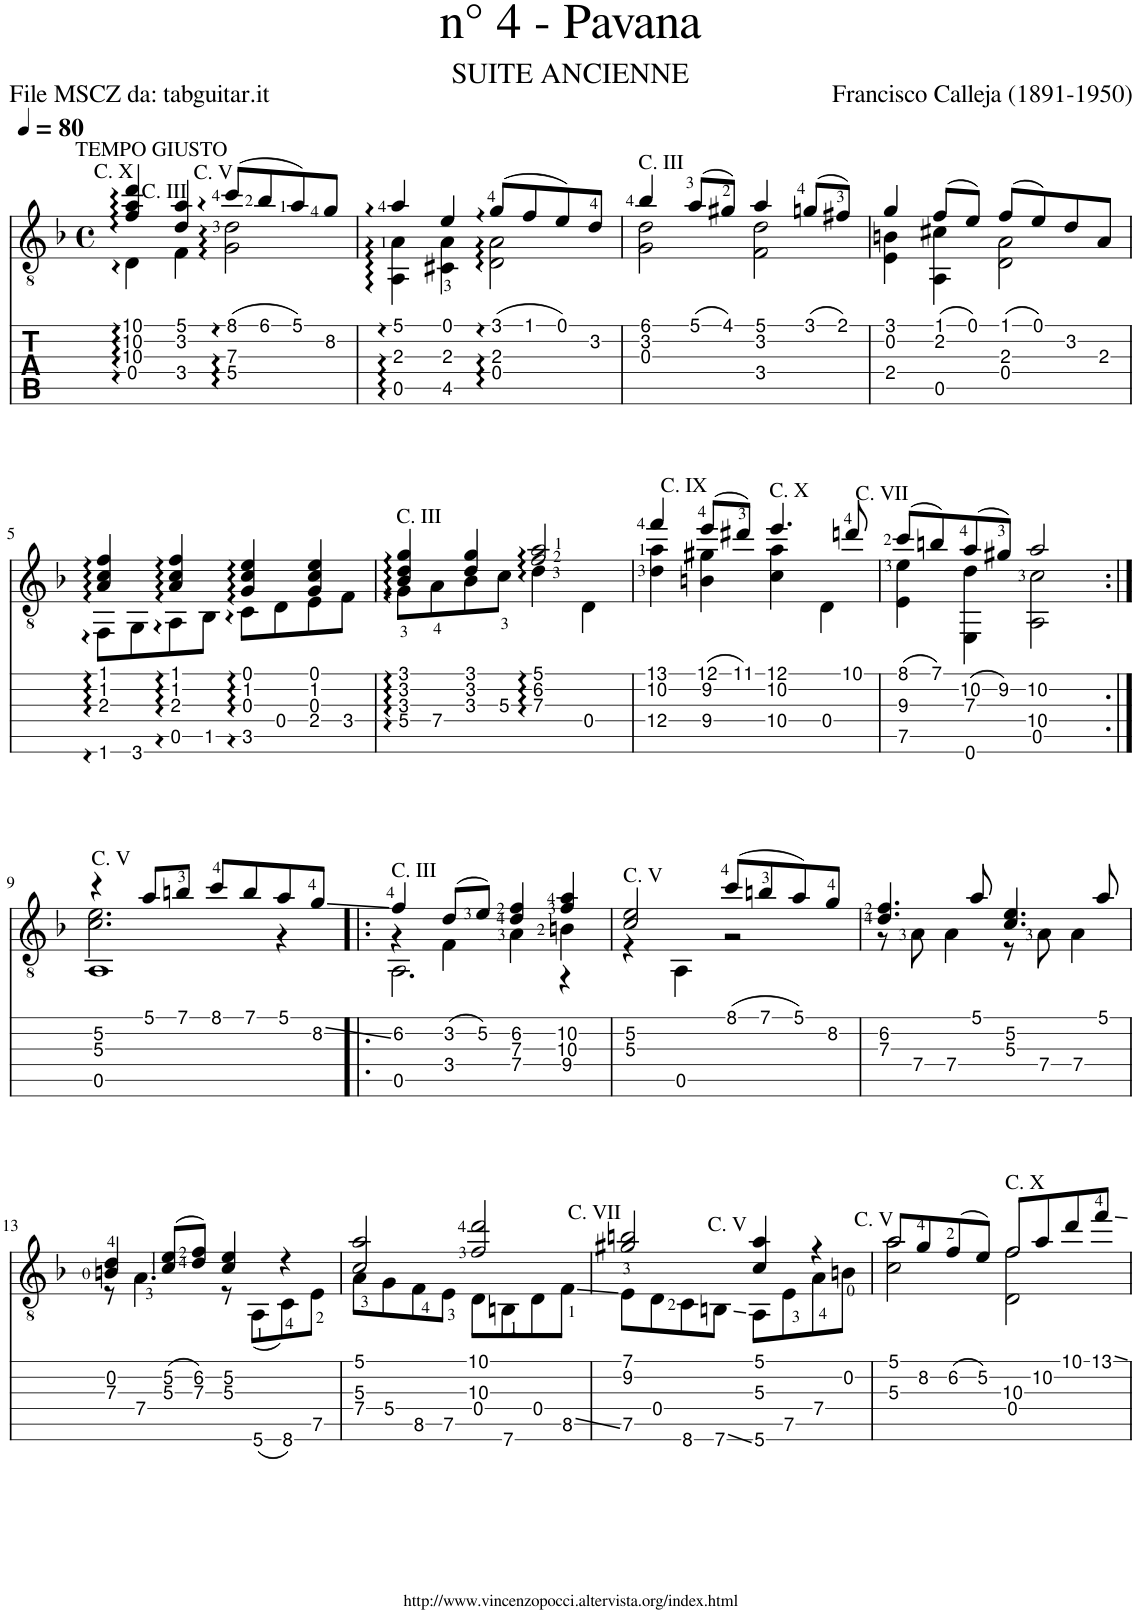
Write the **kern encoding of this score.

**kern	**kern
*part1	*part1
*staff2	*staff1
*I"Guitar	*
*I'Guit.	*
*stria6	*
*	*clefGv2
*k[b-]	*k[b-]
*M4/4	*M4/4
*met(c)	*met(c)
*MM80	*MM80
=1	=1
*^	*^
!	!	!LO:TX:a:t=TEMPO GIUSTO	!
!	!	!LO:TX:a:t=C. X	!
4f:: 4a:: 4dd::	4D::	4f/ 4a/ 4dd/	4D\
!	!	!LO:TX:a:t=C. III	!
4d 4a	4F	4d/ 4a/	4F\
!	!	!LO:TX:a:t=C. V	!
8cc::L	2G:: 2d::	(8cc/L	2G\ 2d\
8b-J	.	8b-/	.
8aL	.	8a/)	.
8gJ	.	8g/J	.
=2	=2	=2	=2
4a::	4AA:: 4A::	4a/	4AA\ 4A\
4e	4C# 4A	4e/	4C#X\ 4A\
8g::L	2D:: 2A::	(8g/L	2D\ 2A\
8fJ	.	8f/	.
8eL	.	8e/)	.
8dJ	.	8d/J	.
=3	=3	=3	=3
!	!	!LO:TX:a:t=C. III	!
4b-	2G 2d	4b-/	2G\ 2d\
8aL	.	(8a/L	.
8g#J	.	8g#X/J)	.
4a	2F 2d	4a/	2F\ 2d\
8gL	.	(8gn/L	.
8f#J	.	8f#X/J)	.
=4	=4	=4	=4
4g	4E 4B	4g/	4E\ 4Bn\
8fL	4AA 4c#	(8f/L	4AA\ 4c#X\
8eJ	.	8e/J)	.
8fL	2D 2A	(8f/L	2D\ 2A\
8eJ	.	8e/)	.
8dL	.	8d/	.
8AJ	.	8A/J	.
!!LO:LB:g=z	!!
=5	=5	=5	=5
4A:: 4c:: 4f::	8FF::L	4A/ 4c/ 4f/	8FF\L
.	8GGJ	.	8GG\
4A:: 4c:: 4f::	8AA::L	4A/ 4c/ 4f/	8AA\
.	8BB-J	.	8BB-\J
4G:: 4c:: 4e::	8C::L	4G/ 4c/ 4e/	8C\L
.	8DJ	.	8D\
4G 4c 4e	8EL	4G/ 4c/ 4e/	8E\
.	8FJ	.	8F\J
=6	=6	=6	=6
!	!	!LO:TX:a:t=C. III	!
4B-:: 4d:: 4g::	8G::L	4B-/ 4d/ 4g/	8G\L
.	8AJ	.	8A\
4d 4g	8B-L	4d/ 4g/	8B-\
.	8cJ	.	8c\J
2f:: 2a::	4d::	2f/ 2a/	4d\
.	4D	.	4D\
=7	=7	=7	=7
4ff	4d 4a	4ff/	4d\ 4a\
!	!	!LO:TX:a:t=C. IX	!
8eeL	4B 4g#	(8ee/L	4Bn\ 4g#X\
8dd#J	.	8dd#X/J)	.
!	!	!LO:TX:a:t=C. X	!
4.ee	4c 4a	4.ee/	4c\ 4a\
.	4D	.	4D\
8dd	.	8ddn/	.
=8	=8	=8	=8
!	!	!LO:TX:a:t=C. VII	!
8ccL	4E 4e	(8cc/L	4E\ 4e\
8bJ	.	8bn/)	.
8aL	4EE 4d	(8a/	4EE\ 4d\
8g#J	.	8g#X/J)	.
2a	2AA 2c	2a/	2AA\ 2c\
!!LO:LB:g=z
=9:|!	=9:|!	=9:|!	=9:|!
*	*^	*	*^
!	!	!	!LO:TX:a:t=C. V	!	!
4r	2.c 2.e	1AA	4r	2.c\ 2.e\	1AA
8aL	.	.	8a/L	.	.
8bJ	.	.	8bn/J	.	.
8ccL	.	.	8cc/L	.	.
8bJ	.	.	8b/	.	.
8aL	4r	.	8a/	4r	.
8gJ	.	.	8g/J	.	.
=10!|:	=10!|:	=10!|:	=10!|:	=10!|:	=10!|:
!	!	!	!LO:TX:a:t=C. III	!	!
4f	4r	2.AA	4f/	4r	2.AA\
8dL	4F	.	(8d/L	4F\	.
8eJ	.	.	8e/J)	.	.
4d 4f	4A	.	4d/ 4f/	4A\	.
4f 4a	4B	4r	4f/ 4a/	4Bn\	4r
=11	=11	=11	=11	=11	=11
!	!	!	!LO:TX:a:t=C. V	!	!
*	*v	*v	*	*	*
*	*	*	*v	*v
2c 2e	4r	2c/ 2e/	4r
.	4AA	.	4AA\
8ccL	2r	(8cc/L	2r
8bJ	.	8bn/	.
8aL	.	8a/)	.
8gJ	.	8g/J	.
=12	=12	=12	=12
4.d 4.f	8r	4.d/ 4.f/	8r
.	8A	.	8A\
.	4A	.	4A\
8a	.	8a/	.
4.c 4.e	8r	4.c/ 4.e/	8r
.	8A	.	8A\
.	4A	.	4A\
8a	.	8a/	.
!!LO:LB:g=z	!!
=13	=13	=13	=13
4d 4B	8r	4Bn/ 4d/	8r
.	4.A	.	4.A\
8c\ 8e\L	.	(8c/ 8e/L	.
8d\ 8f\J	.	8d/ 8f/J)	.
4c 4e	8r	4c/ 4e/	8r
.	8AA	.	(8AA\L
4r	8CL	4r	8C\)
.	8EJ	.	8E\J
=14	=14	=14	=14
2c 2a	8AL	2c/ 2a/	8A\L
.	8GJ	.	8G\
.	8FL	.	8F\
.	8EJ	.	8E\J
2f 2dd	8DL	2f/ 2dd/	8D\L
.	8BBJ	.	8BBn\
.	8DL	.	8D\
.	8FJ	.	8F\J
=15	=15	=15	=15
!	!	!LO:TX:a:t=C. VII	!
2g# 2b	8EL	2g#X/ 2bn/	8E\L
.	8DJ	.	8D\
.	8CL	.	8C\
.	8BBJ	.	8BBn\J
!	!	!LO:TX:a:t=C. V	!
4c 4a	8AAL	4c/ 4a/	8AA\L
.	8EJ	.	8E\
4r	8AL	4r	8A\
.	8BJ	.	8Bn\J
=16	=16	=16	=16
!	!	!LO:TX:a:t=C. V	!
!	!	!LO:N:head=open	!
8aL	2c 2a	8a/L	2c\ 2a\
8gJ	.	8g/	.
8fL	.	(8f/	.
8eJ	.	8e/J)	.
!	!	!LO:TX:a:t=C. X	!
!	!	!LO:N:head=open	!
8fL	2D 2f	8f/L	2D\ 2f\
8aJ	.	8a/	.
8ddL	.	8dd/	.
8ffJ	.	8ff/J	.
*v	*v	*	*
*	*v	*v
=	=
*-	*-
